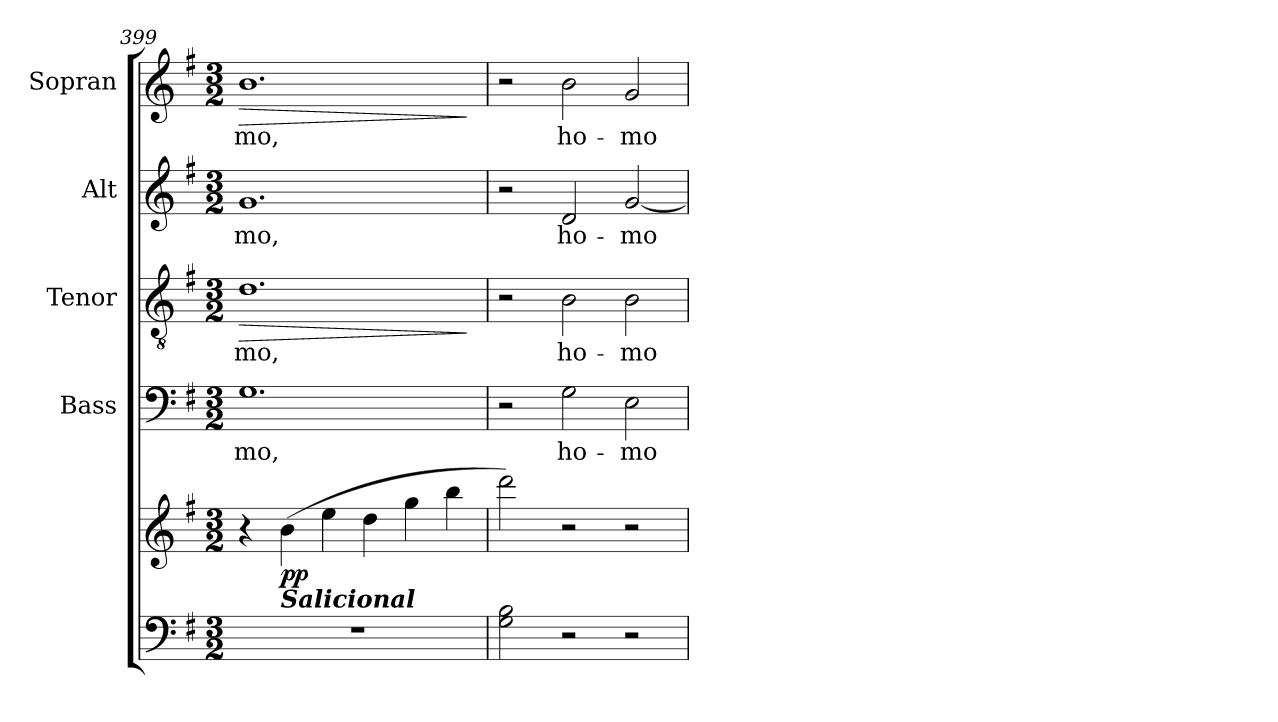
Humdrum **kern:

**kern	**kern	**dynam	**kern	**text	**kern	**text	**dynam	**kern	**text	**kern	**text	**dynam
*part5	*part5	*part5	*part4	*part4	*part3	*part3	*part3	*part2	*part2	*part1	*part1	*part1
*staff6	*staff5	*staff5/6	*staff4	*staff4	*staff3	*staff3	*staff3	*staff2	*staff2	*staff1	*staff1	*staff1
*	*	*	*I"Bass	*	*I"Tenor	*	*	*I"Alt	*	*I"Sopran	*	*
*	*	*	*I'B.	*	*I'T.	*	*	*I'A.	*	*I'S.	*	*
*clefF4	*clefG2	*	*clefF4	*	*clefGv2	*	*	*clefG2	*	*clefG2	*	*
*k[f#]	*k[f#]	*	*k[f#]	*	*k[f#]	*	*	*k[f#]	*	*k[f#]	*	*
*G:	*G:	*	*G:	*	*G:	*	*	*G:	*	*G:	*	*
*M3/2	*M3/2	*	*M3/2	*	*M3/2	*	*	*M3/2	*	*M3/2	*	*
=399	=399	=399	=399	=399	=399	=399	=399	=399	=399	=399	=399	=399
!	!	!	!	!LO:LY:b	!	!LO:LY:b	!LO:HP:b	!	!LO:LY:b	!	!LO:LY:b	!LO:HP:b
1.r	4r	.	1.G	-mo,	1.d	-mo,	>	1.g	-mo,	1.b	-mo,	>
!	!LO:TX:b:Bi:t=Salicional	!	!	!	!	!	!	!	!	!	!	!
!	!	!LO:DY:b	!	!	!	!	!	!	!	!	!	!
.	(>4b\	pp	.	.	.	.	.	.	.	.	.	.
.	4ee\	.	.	.	.	.	.	.	.	.	.	.
.	4dd\	.	.	.	.	.	.	.	.	.	.	.
.	4gg\	.	.	.	.	.	.	.	.	.	.	.
.	4bb\	.	.	.	.	.	.	.	.	.	.	.
.	.	.	.	.	.	.	]	.	.	.	.	]
!!LO:PB:g=z
=400	=400	=400	=400	=400	=400	=400	=400	=400	=400	=400	=400	=400
2G\ 2B\	2ddd\)	.	2r	.	2r	.	.	2r	.	2r	.	.
!	!	!	!	!LO:LY:b	!	!LO:LY:b	!	!	!LO:LY:b	!	!LO:LY:b	!
2r	2r	.	2G\	ho-	2B\	ho-	.	2d/	ho-	2b\	ho-	.
!	!	!	!	!LO:LY:b	!	!LO:LY:b	!	!	!LO:LY:b	!	!LO:LY:b	!
2r	2r	.	2E\	-mo	2B\	-mo	.	[2g/	-mo	2g/	-mo	.
=	=	=	=	=	=	=	=	=	=	=	=	=
*-	*-	*-	*-	*-	*-	*-	*-	*-	*-	*-	*-	*-
